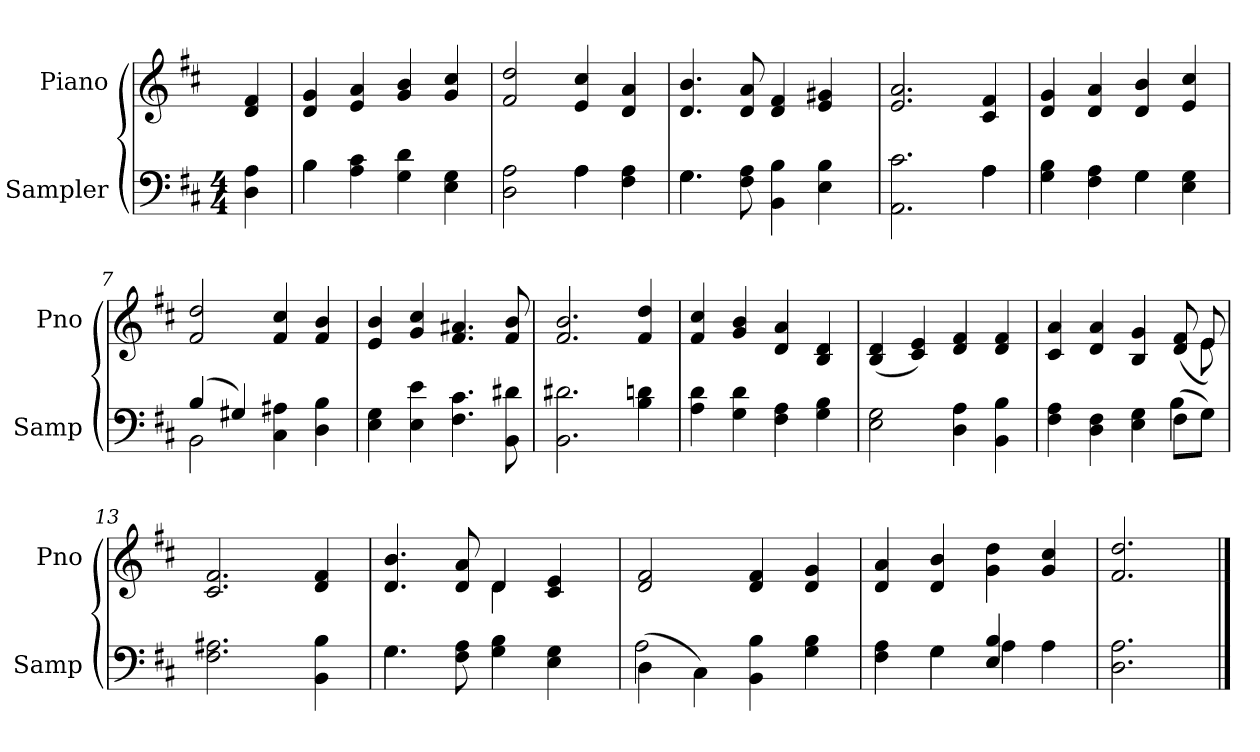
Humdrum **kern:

**kern	**kern
*part2	*part1
*staff2	*staff1
*I"Sampler	*I"Piano
*I'Samp	*I'Pno
*clefF4	*clefG2
*k[f#c#]	*k[f#c#]
*D:	*D:
*M4/4	*
=1	=1
4D 4A	4d 4f#
=2	=2
*^	*
4B\	4B	4d 4g
4A 4c#	2.ryy	4e 4a
4G 4d	.	4g 4b
4E 4G	.	4g 4cc#
=3	=3	=3
2D 2A	2ryy	2f# 2dd
4A\	4A	4e 4cc#
4F# 4A	4ryy	4d 4a
=4	=4	=4
4.G\	4.G	4.d 4.b
8F# 8A	2ryy	8d 8a
4BB 4B	.	4d 4f#
4E 4B	.	4e 4g#X
.	8ryy	.
=5	=5	=5
2.AA 2.c#	2.ryy	2.e 2.a
4A\	4A	4c# 4f#
=6	=6	=6
4G 4B	2ryy	4d 4g
4F# 4A	.	4d 4a
4G\	4G	4d 4b
4E 4G	4ryy	4e 4cc#
=7	=7	=7
(4B/	2BB	2f# 2dd
4G#X/)	.	.
4C# 4A#X	2ryy	4f# 4cc#
4D 4B	.	4f# 4b
*v	*v	*
=8	=8
4E 4G	4e 4b
4E 4e	4g 4cc#
4.F# 4.c#	4.f# 4.a#X
8BB 8d#X	8f# 8b
=9	=9
2.BB 2.d#X	2.f# 2.b
4B 4dn	4f# 4dd
=10	=10
4A 4d	4f# 4cc#
4G 4d	4g 4b
4F# 4A	4d 4a
4G 4B	4B 4d
=11	=11
2E 2G	(4B 4d
.	4c# 4e)
4D 4A	4d 4f#
4BB 4B	4d 4f#
=12	=12
*^	*^
4F# 4A	2.ryy	4c# 4a	2..ryy
4D 4F#	.	4d 4a	.
4E 4G	.	4B 4g	.
(8F#\L	4B	(8d/ 8f#/	.
8G\J)	.	8e/)	8e
*v	*v	*	*
*	*v	*v
=13	=13
2.F# 2.A#X	2.c# 2.f#
4BB 4B	4d 4f#
=14	=14
*^	*^
4.G\	4.G	4.d 4.b	2ryy
8F# 8A	2ryy	8d 8a	.
4G 4B	.	4d/	4d
4E 4G	.	4c# 4e	4ryy
.	8ryy	.	.
*	*	*v	*v
=15	=15	=15
(4D\	2A	2d 2f#
4C#\)	.	.
4BB 4B	2ryy	4d 4f#
4G 4B	.	4d 4g
=16	=16	=16
4F# 4A	4ryy	4d 4a
4G\	4G	4d 4b
4E 4B	4A	4g 4dd
4A\	4ryy	4g 4cc#
*v	*v	*
=17	=17
2.D 2.A	2.f# 2.dd
==	==
*-	*-
